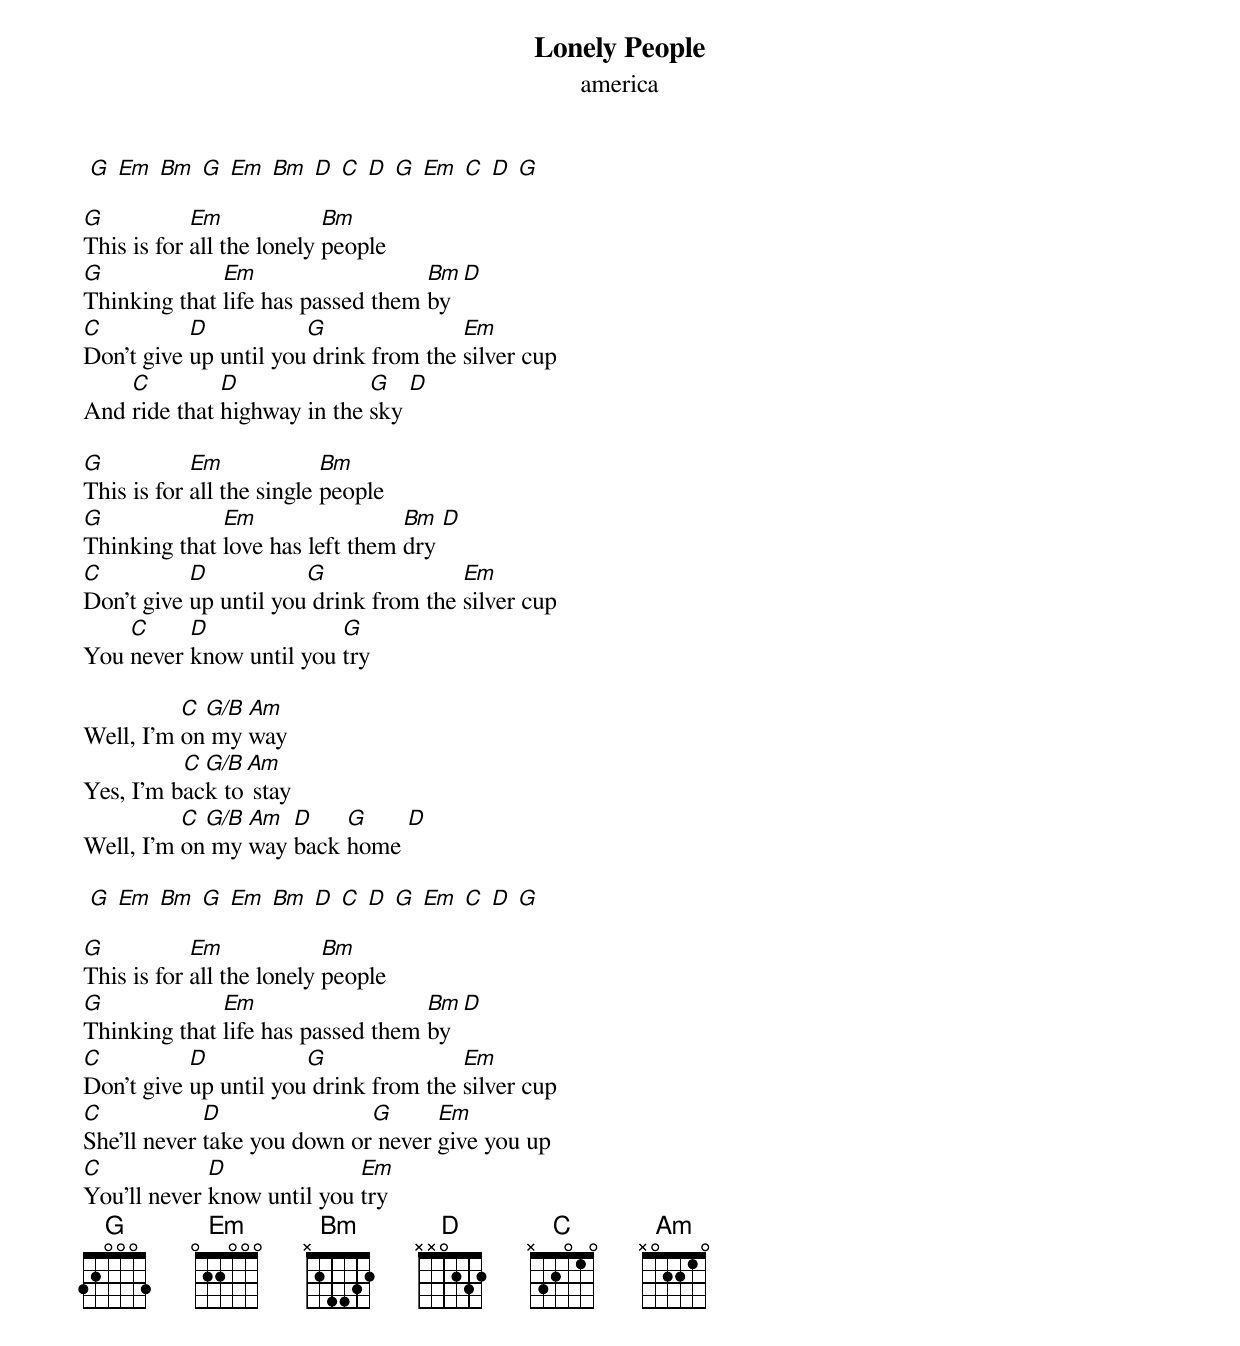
{title: Lonely People}
{subtitle: america}

 [G] [Em] [Bm] [G] [Em] [Bm] [D] [C] [D] [G] [Em] [C] [D] [G]

[G]This is for [Em]all the lonely [Bm]people
[G]Thinking that [Em]life has passed them [Bm]by [D]
[C]Don't give [D]up until you[G] drink from the [Em]silver cup
And [C]ride that [D]highway in the [G]sky [D]

[G]This is for [Em]all the single [Bm]people
[G]Thinking that [Em]love has left them [Bm]dry [D]
[C]Don't give [D]up until you[G] drink from the [Em]silver cup
You [C]never [D]know until you [G]try

Well, I'm [C]on[G/B] my [Am]way
Yes, I'm b[C]ac[G/B]k to[Am] stay
Well, I'm [C]on[G/B] my [Am]way [D]back [G]home [D]

 [G] [Em] [Bm] [G] [Em] [Bm] [D] [C] [D] [G] [Em] [C] [D] [G]

[G]This is for [Em]all the lonely [Bm]people
[G]Thinking that [Em]life has passed them [Bm]by [D]
[C]Don't give [D]up until you[G] drink from the [Em]silver cup
[C]She'll never [D]take you down or[G] never [Em]give you up
[C]You'll never [D]know until you [Em]try
